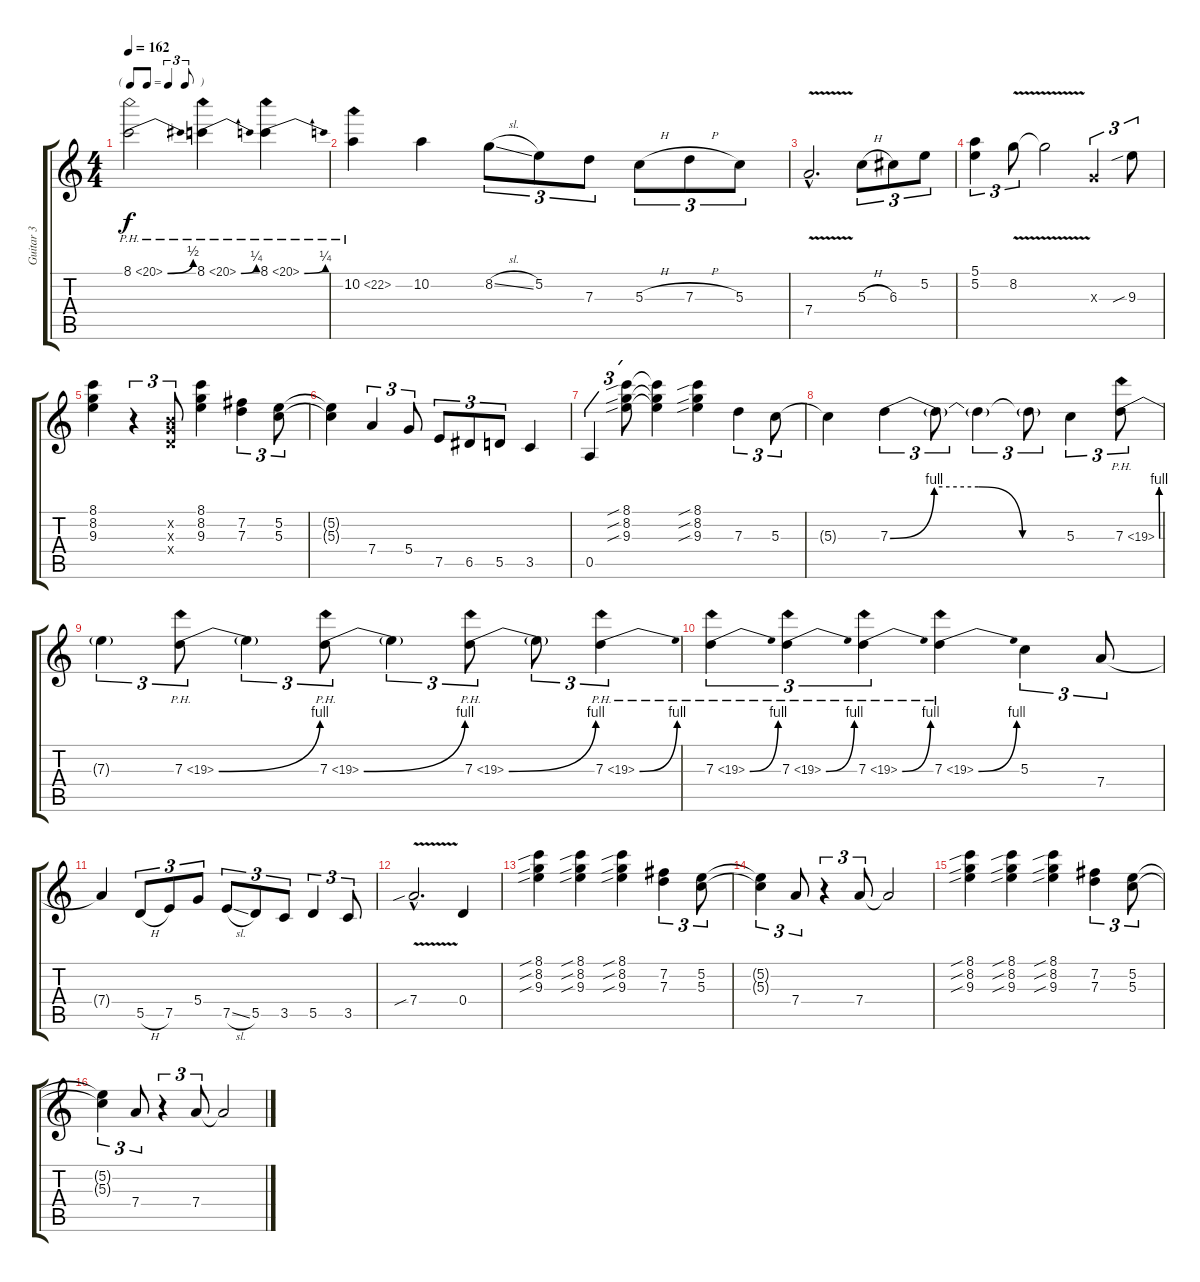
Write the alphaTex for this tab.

\track ("Guitar 3" "Guitar 3") {instrument overdrivenguitar}
\staff {score tabs}
\tuning (E4 B3 G3 D3 A2 E2) {hide}
\ts (4 4)
\tf triplet8th
\tempo 162
\clef g2
\ks c
8.1{be (bend 0 0 60 2) ph 12}.2{dy f} 8.1{be (bend 0 0 60 1) ph 12}.4 8.1{be (bend 0 0 60 1) ph 12}.4 |
10.2{ph 12}.4 10.2.4 8.2{sl}.8{tu (3 2)} 5.2.8{tu (3 2)} 7.3.8{tu (3 2)} 5.3{h}.8{tu (3 2)} 7.3{h}.8{tu (3 2)} 5.3.8{tu (3 2)} |
7.4{v hac}.2{d} 5.3{h}.8{tu (3 2)} 6.3.8{tu (3 2)} 5.2.8{tu (3 2)} |
(5.1 5.2).4{tu (3 2)} 8.2{v}.8{tu (3 2)} 8.2{t}.2 0.3{x}.4{tu (3 2)} 9.3{sib}.8{tu (3 2)} |
(8.1 8.2 9.3).4 r.4{tu (3 2)} (0.2{x} 0.3{x} 0.4{x}).8{tu (3 2)} (8.1 8.2 9.3).4 (7.2 7.3).4{tu (3 2)} (5.2 5.3).8{tu (3 2)} |
(5.2{t} 5.3{t}).4 7.4.4{tu (3 2)} 5.4.8{tu (3 2)} 7.5.8{tu (3 2)} 6.5.8{tu (3 2)} 5.5.8{tu (3 2)} 3.5.4 |
0.5.4{tu (3 2)} (8.1{sib} 8.2{sib} 9.3{sib}).8{tu (3 2)} (8.1{t} 8.2{t} 9.3{t}).4 (8.1{sib} 8.2{sib} 9.3{sib}).4 7.3.4{tu (3 2)} 5.3.8{tu (3 2)} |
5.3{t}.4 7.3{be (custom 0 0 15 4 30 4 45 0 60 0)}.4{tu (3 2)} 7.3{t}.8{tu (3 2)} 7.3{t}.4{tu (3 2)} 7.3{t}.8{tu (3 2)} 5.3.4{tu (3 2)} 7.3{be (bend 0 0 60 4) ph 12}.8{tu (3 2)} |
7.3{t}.4{tu (3 2)} 7.3{be (bend 0 0 60 4) ph 12}.8{tu (3 2)} 7.3{t}.4{tu (3 2)} 7.3{be (bend 0 0 60 4) ph 12}.8{tu (3 2)} 7.3{t}.4{tu (3 2)} 7.3{be (bend 0 0 60 4) ph 12}.8{tu (3 2)} 7.3{t}.8{tu (3 2)} 7.3{be (bend 0 0 60 4) ph 12}.4{tu (3 2)} |
7.3{be (bend 0 0 60 4) ph 12}.4{tu (3 2)} 7.3{be (bend 0 0 60 4) ph 12}.4{tu (3 2)} 7.3{be (bend 0 0 60 4) ph 12}.4{tu (3 2)} 7.3{be (bend 0 0 60 4) ph 12}.4 5.3.4{tu (3 2)} 7.4.8{tu (3 2)} |
7.4{t}.4 5.5{h}.8{tu (3 2)} 7.5.8{tu (3 2)} 5.4.8{tu (3 2)} 7.5{sl}.8{tu (3 2)} 5.5.8{tu (3 2)} 3.5.8{tu (3 2)} 5.5.4{tu (3 2)} 3.5.8{tu (3 2)} |
7.4{v sib hac}.2{d} 0.4.4 |
(8.1{sib} 8.2{sib} 9.3{sib}).4 (8.1{sib} 8.2{sib} 9.3{sib}).4 (8.1{sib} 8.2{sib} 9.3{sib}).4 (7.2 7.3).4{tu (3 2)} (5.2 5.3).8{tu (3 2)} |
(5.2{t} 5.3{t}).4{tu (3 2)} 7.4.8{tu (3 2)} r.4{tu (3 2)} 7.4.8{tu (3 2)} 7.4{t}.2 |
(8.1{sib} 8.2{sib} 9.3{sib}).4 (8.1{sib} 8.2{sib} 9.3{sib}).4 (8.1{sib} 8.2{sib} 9.3{sib}).4 (7.2 7.3).4{tu (3 2)} (5.2 5.3).8{tu (3 2)} |
(5.2{t} 5.3{t}).4{tu (3 2)} 7.4.8{tu (3 2)} r.4{tu (3 2)} 7.4.8{tu (3 2)} 7.4{t}.2
